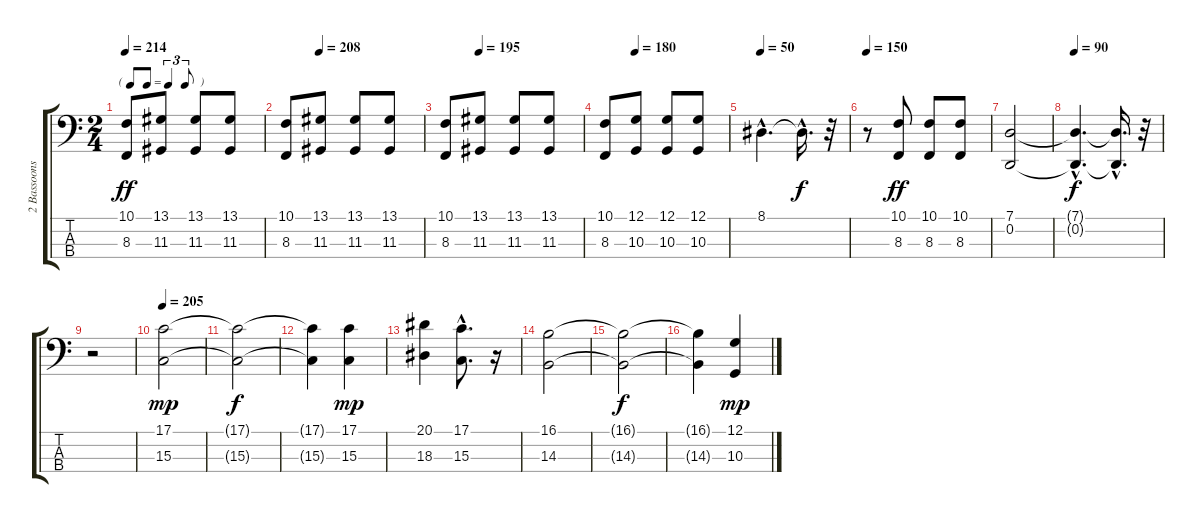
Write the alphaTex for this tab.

\track ("2 Bassoons" "2 Bassoons") {instrument bassoon}
\staff {score tabs}
\tuning (G2 D2 A1 E1) {hide}
\ts (2 4)
\tf triplet8th
\tempo 214
\clef f4
\ks c
(10.1 8.3).8{dy ff} (13.1 11.3).8 (13.1 11.3).8 (13.1 11.3).8 |
\tempo (208 0.25)
(10.1 8.3).8 (13.1 11.3).8 (13.1 11.3).8 (13.1 11.3).8 |
\tempo (195 0.25)
(10.1 8.3).8 (13.1 11.3).8 (13.1 11.3).8 (13.1 11.3).8 |
\tempo (180 0.25)
(10.1 8.3).8 (12.1 10.3).8 (12.1 10.3).8 (12.1 10.3).8 |
\tempo 50
8.1{hac}.4{d} 8.1{hac t}.16{d dy f} r.32 |
\tempo 150
r.8 (10.1 8.3).8{dy ff} (10.1 8.3).8 (10.1 8.3).8 |
(7.1 0.2).2 |
\tempo 90
(7.1{hac t} 0.2{hac t}).4{d dy f} (7.1{hac t} 0.2{hac t}).16{d} r.32 |
r.2 |
\tempo 205
(17.1 15.3).2{dy mp} |
(17.1{t} 15.3{t}).2{dy f} |
(17.1{t} 15.3{t}).4 (17.1 15.3).4{dy mp} |
(20.1 18.3).4 (17.1{hac} 15.3{hac}).8{d} r.16 |
(16.1 14.3).2 |
(16.1{t} 14.3{t}).2{dy f} |
(16.1{t} 14.3{t}).4 (12.1 10.3).4{dy mp}
